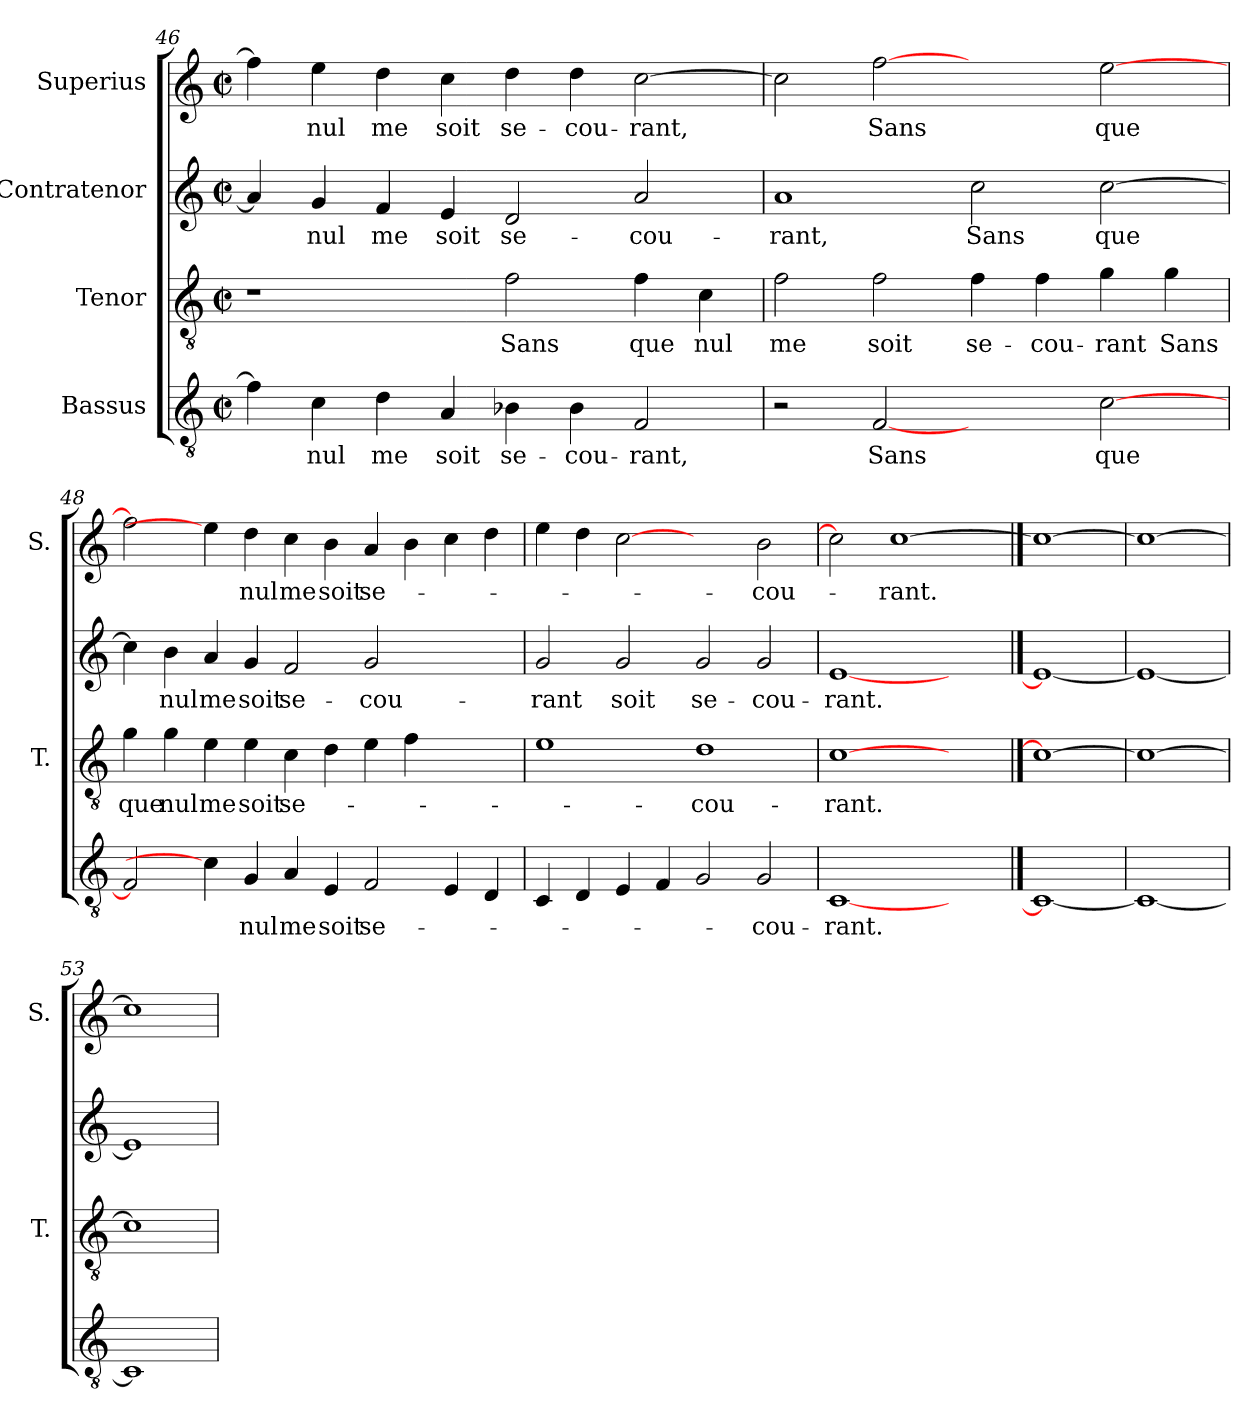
**kern	**text	**kern	**text	**kern	**text	**kern	**text
*part4	*part4	*part3	*part3	*part2	*part2	*part1	*part1
*staff4	*staff4	*staff3	*staff3	*staff2	*staff2	*staff1	*staff1
*I"Bassus	*	*I"Tenor	*	*I"Contratenor	*	*I"Superius	*
*	*	*I'T.	*	*	*	*I'S.	*
*clefGv2	*	*clefGv2	*	*clefG2	*	*clefG2	*
*k[]	*	*k[]	*	*k[]	*	*k[]	*
*C:	*	*C:	*	*C:	*	*C:	*
*M2/2	*	*M2/2	*	*M2/2	*	*M2/2	*
*met(c|)	*	*met(c|)	*	*met(c|)	*	*met(c|)	*
=46	=46	=46	=46	=46	=46	=46	=46
4f\]	.	1r	.	4a/]	.	4ff\]	.
4c\	nul	.	.	4g/	nul	4ee\	nul
4d\	me	.	.	4f/	me	4dd\	me
4A/	soit	.	.	4e/	soit	4cc\	soit
4B-X\	se-	2f\	Sans	2d/	se-	4dd\	se-
4B-\	-cou-	.	.	.	.	4dd\	-cou-
2F/	-rant,	4f\	que	2a/	-cou-	[2cc\	-rant,
.	.	4c\	nul	.	.	.	.
!!LO:LB:g=z
=47	=47	=47	=47	=47	=47	=47	=47
2r	.	2f\	me	1a/	-rant,	2cc\]	.
[2F/	Sans	2f\	soit	.	.	[2ff\	Sans
2ryy	.	4f\	se-	2cc\	Sans	2ryy	.
.	.	4f\	-cou-	.	.	.	.
[2c\	que	4g\	-rant	[2cc\	que	[2ee\	que
.	.	4g\	Sans	.	.	.	.
=48	=48	=48	=48	=48	=48	=48	=48
2F/]	.	4g\	que	4cc\]	.	2ff\]	.
.	.	4g\	nul	4b\	nul	.	.
4c\]	.	4e\	me	4a/	me	4ee\]	.
4G/	nul	4e\	soit	4g/	soit	4dd\	nul
4A/	me	4c\	se-	2f/	se-	4cc\	me
4E/	soit	4d\	.	.	.	4b\	soit
2F/	se-	4e\	.	2g/	-cou-	4a/	se-
.	.	4f\	.	.	.	4b\	.
4E/	.	2ryy	.	2ryy	.	4cc\	.
4D/	.	.	.	.	.	4dd\	.
=49	=49	=49	=49	=49	=49	=49	=49
4C/	.	1e\	.	2g/	-rant	4ee\	.
4D/	.	.	.	.	.	4dd\	.
4E/	.	.	.	2g/	soit	[2cc\	.
4F/	.	.	.	.	.	.	.
2G/	.	1d\	-cou-	2g/	se-	2ryy	.
2G/	-cou-	.	.	2g/	-cou-	2b\	-cou-
=50	=50	=50	=50	=50	=50	=50	=50
[1C/	-rant.	[1c\	-rant.	[1e/	-rant.	2cc\]	.
.	.	.	.	.	.	[1cc\	-rant.
2ryy	.	2ryy	.	2ryy	.	.	.
==51	==51	==51	==51	==51	==51	==51	==51
1C/_	.	1c\_	.	1e/_	.	1cc\_	.
=52	=52	=52	=52	=52	=52	=52	=52
1C/_	.	1c\_	.	1e/_	.	1cc\_	.
=53	=53	=53	=53	=53	=53	=53	=53
1C/]	.	1c\]	.	1e/]	.	1cc\]	.
=	=	=	=	=	=	=	=
*-	*-	*-	*-	*-	*-	*-	*-
